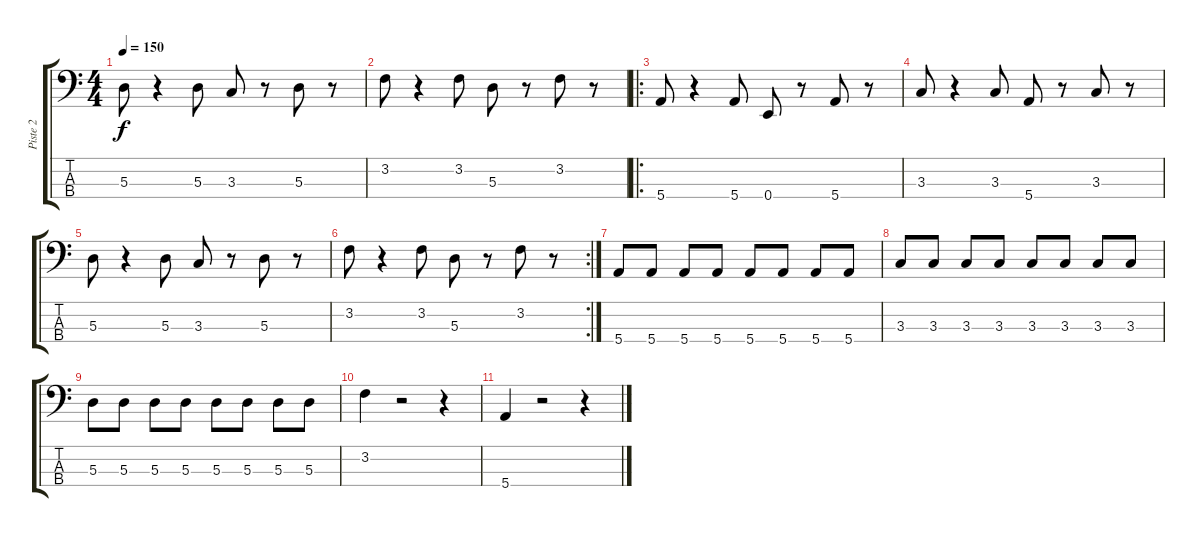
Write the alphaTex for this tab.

\track ("Piste 2" "Piste 2") {instrument electricbassfinger}
\staff {score tabs}
\tuning (G2 D2 A1 E1) {hide}
\ts (4 4)
\tempo 150
\clef f4
\ks c
5.3.8{dy f} r.4 5.3.8 3.3.8 r.8 5.3.8 r.8 |
3.2.8 r.4 3.2.8 5.3.8 r.8 3.2.8 r.8 |
\ro
5.4.8 r.4 5.4.8 0.4.8 r.8 5.4.8 r.8 |
3.3.8 r.4 3.3.8 5.4.8 r.8 3.3.8 r.8 |
5.3.8 r.4 5.3.8 3.3.8 r.8 5.3.8 r.8 |
\rc 2
3.2.8 r.4 3.2.8 5.3.8 r.8 3.2.8 r.8 |
5.4.8 5.4.8 5.4.8 5.4.8 5.4.8 5.4.8 5.4.8 5.4.8 |
3.3.8 3.3.8 3.3.8 3.3.8 3.3.8 3.3.8 3.3.8 3.3.8 |
5.3.8 5.3.8 5.3.8 5.3.8 5.3.8 5.3.8 5.3.8 5.3.8 |
3.2.4 r.2 r.4 |
5.4.4 r.2 r.4
